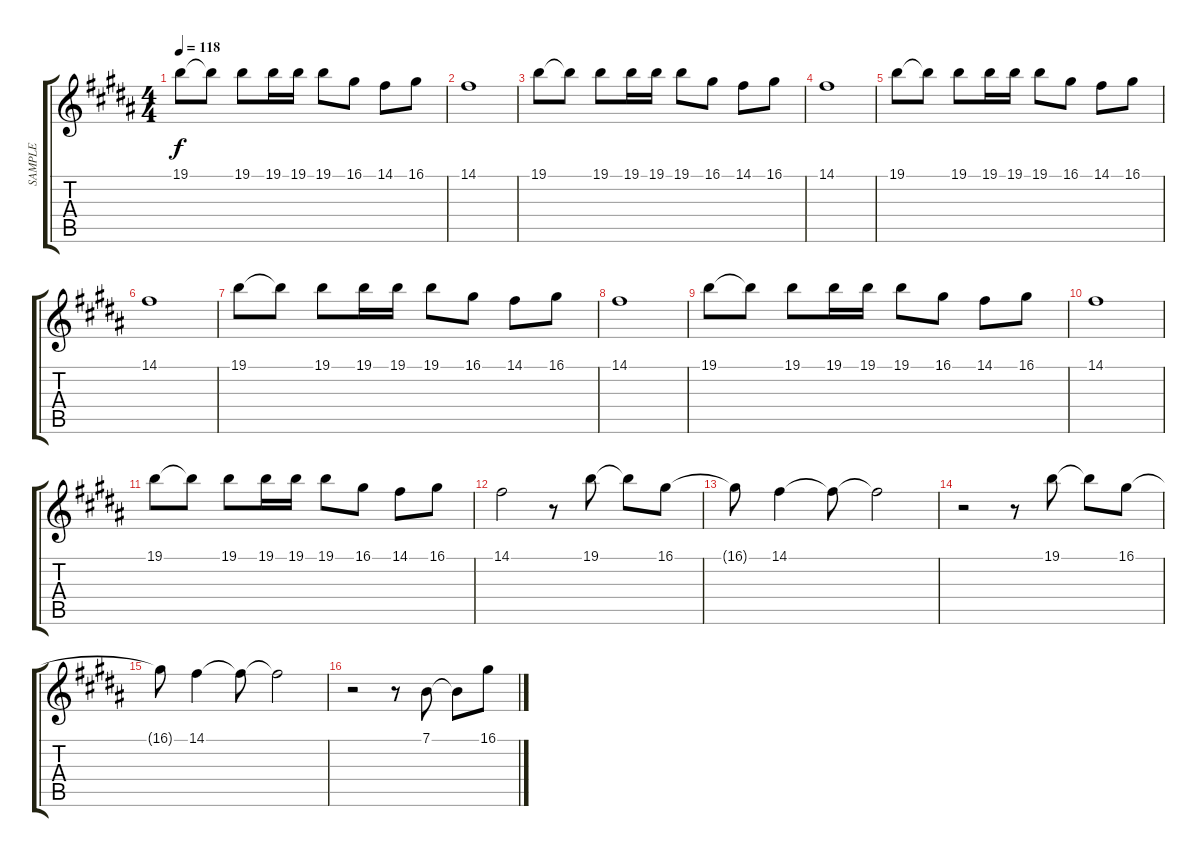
\track ("SAMPLE" "SAMPLE") {instrument stringensemble2}
\staff {score tabs}
\tuning (E4 B3 G3 D3 A2 E2) {hide}
\ts (4 4)
\tempo 118
\clef g2
\ks b
19.1.8{dy f instrument lead3calliope} 19.1{t}.8 19.1.8 19.1.16 19.1.16 19.1.8 16.1.8 14.1.8 16.1.8 |
14.1.1 |
19.1.8{instrument lead3calliope} 19.1{t}.8 19.1.8 19.1.16 19.1.16 19.1.8 16.1.8 14.1.8 16.1.8 |
14.1.1 |
19.1.8{instrument lead3calliope} 19.1{t}.8 19.1.8 19.1.16 19.1.16 19.1.8 16.1.8 14.1.8 16.1.8 |
14.1.1 |
19.1.8{instrument lead3calliope} 19.1{t}.8 19.1.8 19.1.16 19.1.16 19.1.8 16.1.8 14.1.8 16.1.8 |
14.1.1 |
19.1.8{instrument lead3calliope} 19.1{t}.8 19.1.8 19.1.16 19.1.16 19.1.8 16.1.8 14.1.8 16.1.8 |
14.1.1 |
19.1.8{instrument lead3calliope} 19.1{t}.8 19.1.8 19.1.16 19.1.16 19.1.8 16.1.8 14.1.8 16.1.8 |
14.1.2 r.8 19.1.8{volume 12 instrument choiraahs} 19.1{t}.8 16.1.8 |
16.1{t}.8 14.1.4 14.1{t}.8 14.1{t}.2 |
r.2{volume 12 instrument choiraahs} r.8 19.1.8 19.1{t}.8 16.1.8 |
16.1{t}.8 14.1.4 14.1{t}.8 14.1{t}.2 |
r.2{volume 12 instrument choiraahs} r.8 7.1.8 7.1{t}.8 16.1.8
